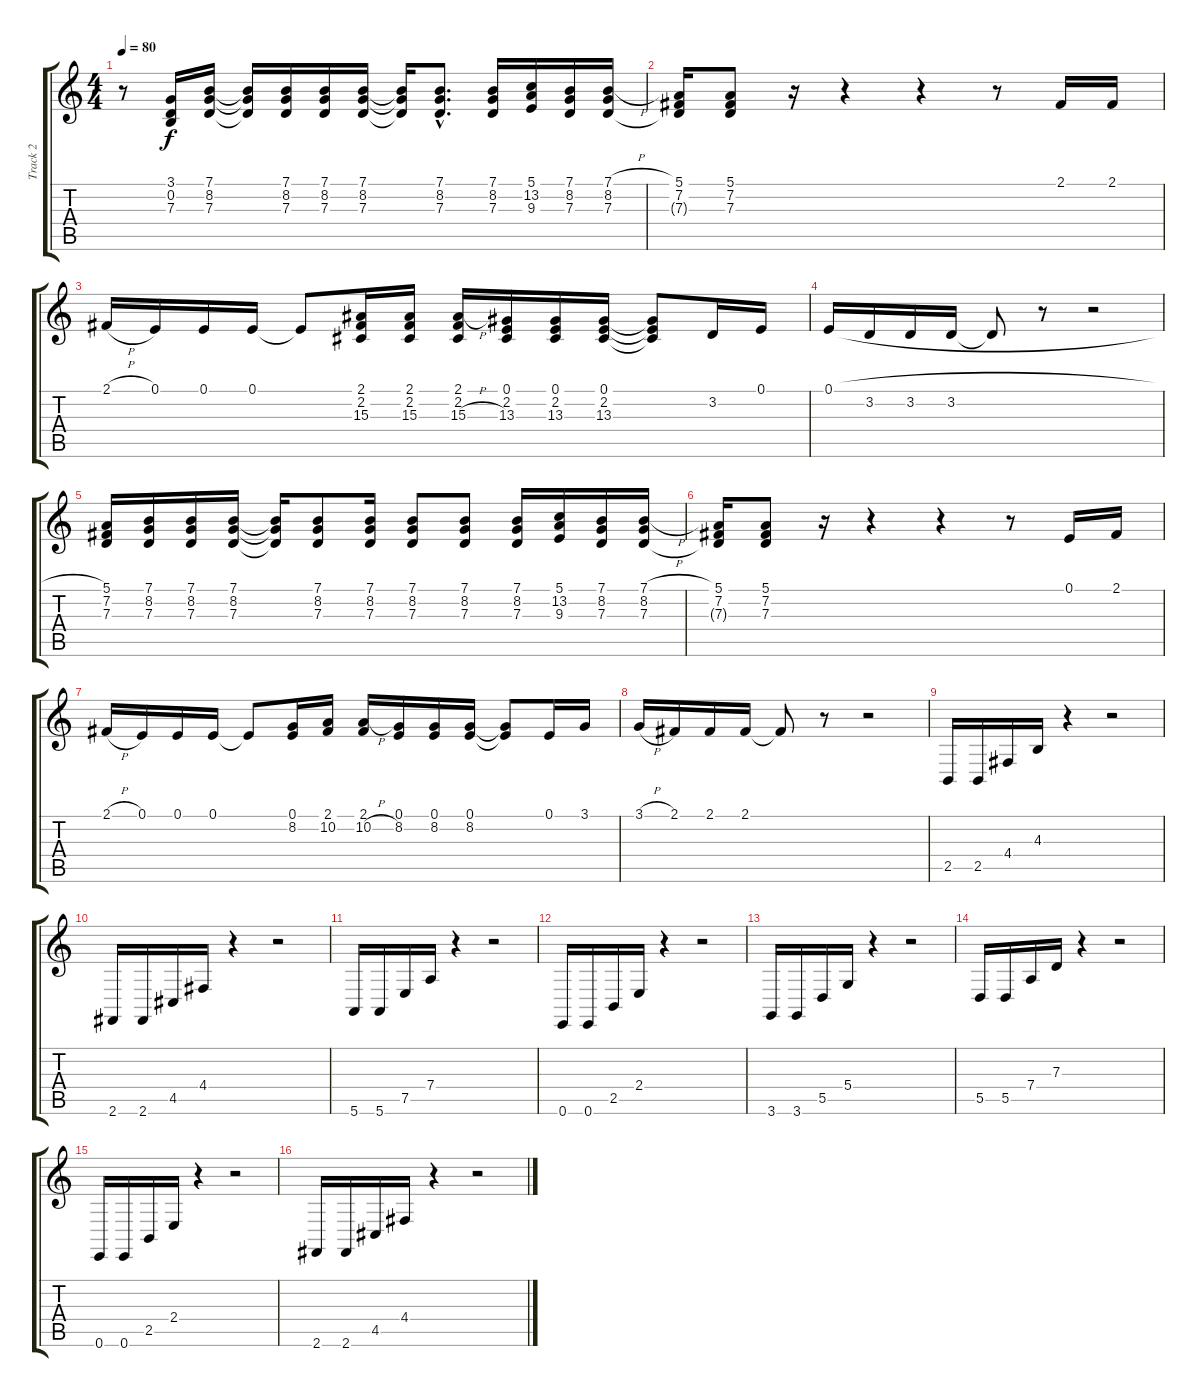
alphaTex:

\track ("Track 2" "Track 2") {instrument lead8bassandlead}
\staff {score tabs}
\tuning (E4 B3 G3 D3 A2 E2) {hide}
\ts (4 4)
\tempo 80
\clef g2
\ks c
r.8{dy f} (3.1 0.2 7.3).16 (7.1 8.2 7.3).16 (7.1{t} 8.2{t} 7.3{t}).16 (7.1 8.2 7.3).16 (7.1 8.2 7.3).16 (7.1 8.2 7.3).16 (7.1{t} 8.2{t} 7.3{t}).16 (7.1{hac} 8.2{hac} 7.3{hac}).8{d} (7.1 8.2 7.3).16 (5.1 13.2 9.3).16 (7.1 8.2 7.3).16 (7.1{h} 8.2 7.3).16 |
(5.1 7.2 7.3{t}).16 (5.1 7.2 7.3).8 r.16 r.4 r.4 r.8 2.1.16 2.1.16 |
2.1{h}.16 0.1.16 0.1.16 0.1.16 0.1{t}.8 (2.1 2.2 15.3).16 (2.1 2.2 15.3).16 (2.1{h} 2.2{h} 15.3{h}).16 (0.1 2.2 13.3).16 (0.1 2.2 13.3).16 (0.1 2.2 13.3).16 (0.1{t} 2.2{t} 13.3{t}).8 3.2.16 0.1.16 |
0.1{h}.16 3.2.16 3.2.16 3.2.16 3.2{t}.8 r.8 r.2 |
(5.1 7.2 7.3).16 (7.1 8.2 7.3).16 (7.1 8.2 7.3).16 (7.1 8.2 7.3).16 (7.1{t} 8.2{t} 7.3{t}).16 (7.1 8.2 7.3).8 (7.1 8.2 7.3).16 (7.1 8.2 7.3).8 (7.1 8.2 7.3).8 (7.1 8.2 7.3).16 (5.1 13.2 9.3).16 (7.1 8.2 7.3).16 (7.1{h} 8.2 7.3).16 |
(5.1 7.2 7.3{t}).16 (5.1 7.2 7.3).8 r.16 r.4 r.4 r.8 0.1.16 2.1.16 |
2.1{h}.16 0.1.16 0.1.16 0.1.16 0.1{t}.8 (0.1 8.2).16 (2.1 10.2).16 (2.1{h} 10.2{h}).16 (0.1 8.2).16 (0.1 8.2).16 (0.1 8.2).16 (0.1{t} 8.2{t}).8 0.1.16 3.1.16 |
3.1{h}.16 2.1.16 2.1.16 2.1.16 2.1{t}.8 r.8 r.2 |
2.5.16 2.5.16 4.4.16 4.3.16 r.4 r.2 |
2.6.16 2.6.16 4.5.16 4.4.16 r.4 r.2 |
5.6.16 5.6.16 7.5.16 7.4.16 r.4 r.2 |
0.6.16 0.6.16 2.5.16 2.4.16 r.4 r.2 |
3.6.16 3.6.16 5.5.16 5.4.16 r.4 r.2 |
5.5.16 5.5.16 7.4.16 7.3.16 r.4 r.2 |
0.6.16 0.6.16 2.5.16 2.4.16 r.4 r.2 |
2.6.16 2.6.16 4.5.16 4.4.16 r.4 r.2
